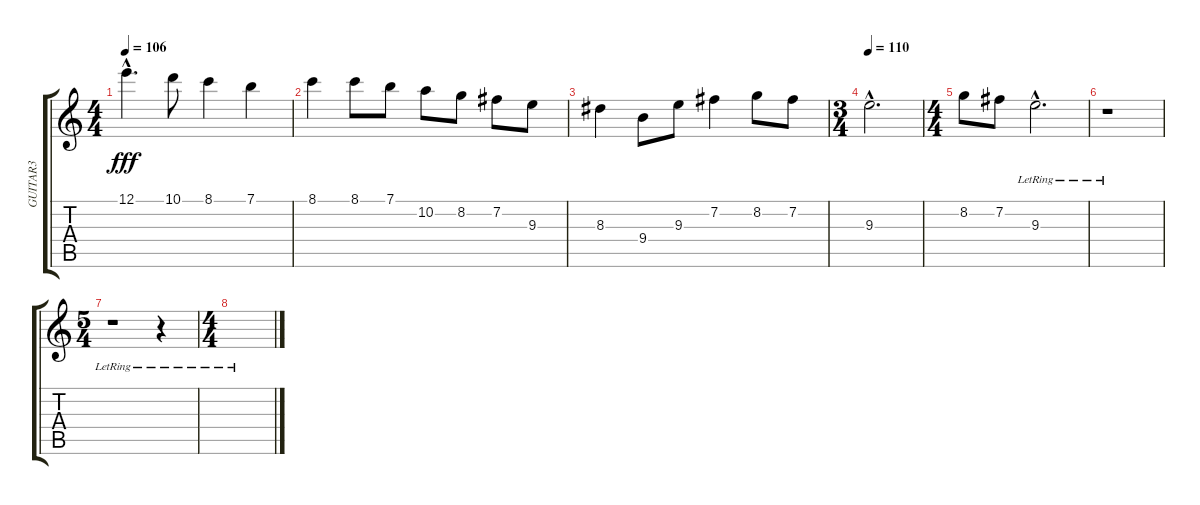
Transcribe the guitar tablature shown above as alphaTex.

\track ("GUITAR3" "GUITAR3") {instrument acousticguitarsteel}
\staff {score tabs}
\tuning (E4 B3 G3 D3 A2 E2) {hide}
\ts (4 4)
\tempo 106
\clef g2
\ks c
12.1{hac}.4{d dy fff} 10.1.8 8.1.4 7.1.4 |
8.1.4 8.1.8 7.1.8 10.2.8 8.2.8 7.2.8 9.3.8 |
8.3.4 9.4.8 9.3.8 7.2.4 8.2.8 7.2.8 |
\ts (3 4)
\tempo 110
9.3{hac}.2{d} |
\ts (4 4)
8.2.8 7.2.8 9.3{hac lr}.2{d} |
r.1 |
\ts (5 4)
r.1 r.4 |
\ts (4 4)
